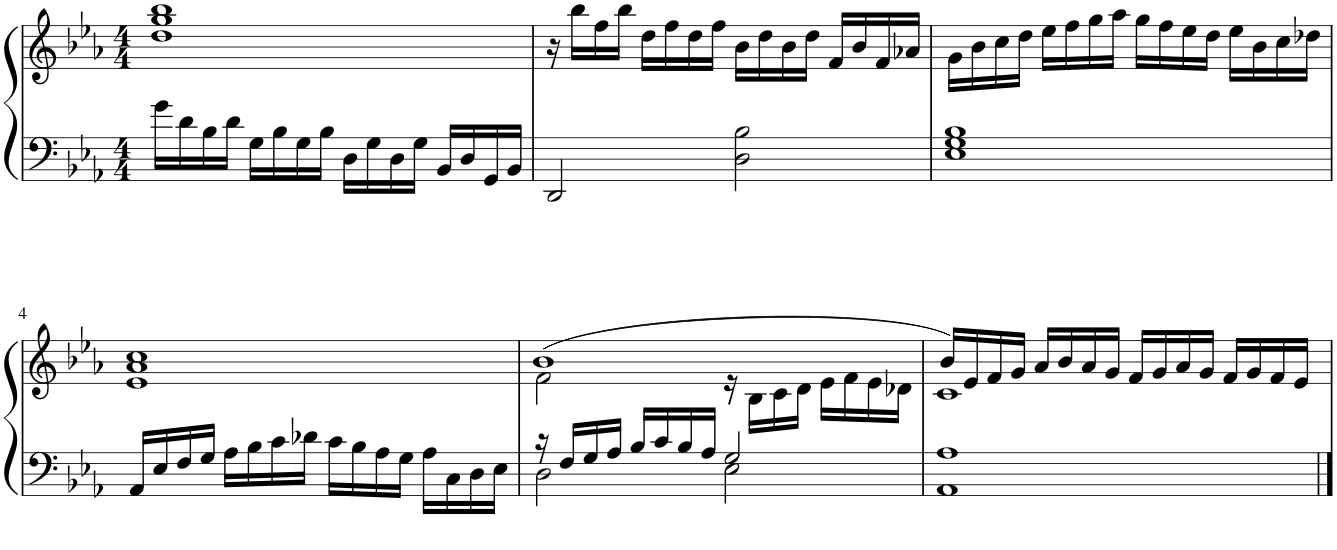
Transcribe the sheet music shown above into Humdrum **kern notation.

**kern	**kern
*part1	*part1
*staff2	*staff1
*I"Piano	*
*I'Pno	*
*clefF4	*clefG2
*k[b-e-a-]	*k[b-e-a-]
*M4/4	*M4/4
=1	=1
16g\LL	1dd 1gg 1bb-
16d\	.
16B-\	.
16d\JJ	.
16G\LL	.
16B-\	.
16G\	.
16B-\JJ	.
16D\LL	.
16G\	.
16D\	.
16G\JJ	.
16BB-/LL	.
16D/	.
16GG/	.
16BB-/JJ	.
=2	=2
2DD/	16r
.	16bb-\LL
.	16ff\
.	16bb-\JJ
.	16dd\LL
.	16ff\
.	16dd\
.	16ff\JJ
2D\ 2B-\	16b-\LL
.	16dd\
.	16b-\
.	16dd\JJ
.	16f/LL
.	16b-/
.	16f/
.	16a-X/JJ
=3	=3
1E- 1G 1B-	16g\LL
.	16b-\
.	16cc\
.	16dd\JJ
.	16ee-\LL
.	16ff\
.	16gg\
.	16aa-\JJ
.	16gg\LL
.	16ff\
.	16ee-\
.	16dd\JJ
.	16ee-\LL
.	16b-\
.	16cc\
.	16dd-X\JJ
!!LO:LB:g=z
=4	=4
16AA-/LL	1e- 1a- 1cc
16E-/	.
16F/	.
16G/JJ	.
16A-\LL	.
16B-\	.
16c\	.
16d-X\JJ	.
16c\LL	.
16B-\	.
16A-\	.
16G\JJ	.
16A-\LL	.
16C\	.
16D\	.
16E-\JJ	.
=5	=5
*^	*^
16r	2D\	(1b-	2f\
16F/LL	.	.	.
16G/	.	.	.
16A-/JJ	.	.	.
16B-/LL	.	.	.
16c/	.	.	.
16B-/	.	.	.
16A-/JJ	.	.	.
2G/	2E-\	.	16r
.	.	.	16B-\LL
.	.	.	16c\
.	.	.	16d\JJ
.	.	.	16e-\LL
.	.	.	16f\
.	.	.	16e-\
.	.	.	16d-X\JJ
*v	*v	*	*
=6	=6	=6
1AA- 1A-	16b-/LL)	1c
.	16e-/	.
.	16f/	.
.	16g/JJ	.
.	16a-/LL	.
.	16b-/	.
.	16a-/	.
.	16g/JJ	.
.	16f/LL	.
.	16g/	.
.	16a-/	.
.	16g/JJ	.
.	16f/LL	.
.	16g/	.
.	16f/	.
.	16e-/JJ	.
*	*v	*v
=	=
*-	*-
